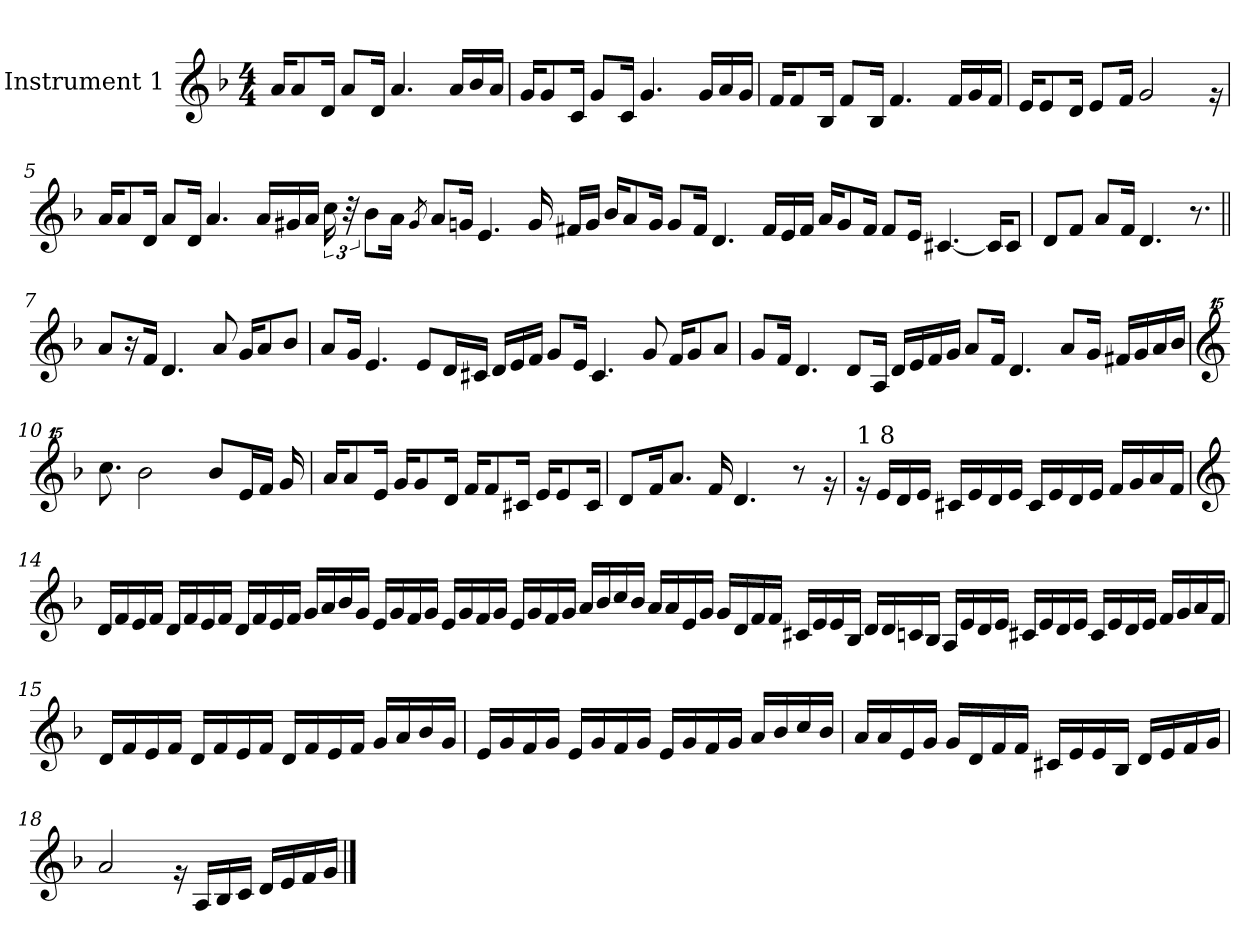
**kern
*part1
*staff1
*I"Instrument 1
*clefG2
*k[b-]
*F:
*M4/4
*MM110
=1
16a/KL
8a/
16d/Jk
8a/L
16d/Jk
4.a/
16a/LL
16b-/
16a/JJ
=2
16g/KL
8g/
16c/Jk
8g/L
16c/Jk
4.g/
16g/LL
16a/
16g/JJ
=3
16f/KL
8f/
16B-/Jk
8f/L
16B-/Jk
4.f/
16f/LL
16g/
16f/JJ
=4
16e/KL
8e/
16d/Jk
8e/L
16f/Jk
2g/
16rg
!!LO:LB:g=z
=5
16a/KL
8a/
16d/Jk
8a/L
16d/Jk
4.a/
16a/LL
16g#X/
16a/JJ
24cc\
48r
8b-\L
16a\Jk
8qg#/
8a/L
16gn/Jk
4.e/
16g/
16f#X/LL
16g/JJ
16b-/KL
8a/
16g/Jk
8g/L
16f#/Jk
4.d/
16f#/LL
16e/
16f#/JJ
16a/KL
8g/
16f#/Jk
8f#/L
16e/Jk
[4.c#X/
16c#/KL]
8c#/J
=6
8d/L
8f/J
8a/L
16f/Jk
4.d/
8.r
!!LO:LB:g=z
=7||
8a/L
16r
16f/Jk
4.d/
8a/
16g/KL
8a/
8b-/J
=8
8a/L
16g/Jk
4.e/
8e/L
16d/L
16c#X/JJ
16d/LL
16e/
16f/JJ
8g/L
16e/Jk
4.c#/
8g/
16f/KL
8g/
8a/J
=9
8g/L
16f/Jk
4.d/
8d/L
16A/Jk
16d/LL
16e/
16f/
16g/JJ
8a/L
16f/Jk
4.d/
8a/L
16g/Jk
16f#X/LL
16g/
16a/
16b-/JJ
!!LO:LB:g=z
=10
*clefG^^2
8.cccc\
2bbb-\
8bbb-/L
16eee/L
16fff/JJ
16ggg/
=11
16aaa/KL
8aaa/
16eee/Jk
16ggg/KL
8ggg/
16ddd/Jk
16fff/KL
8fff/
16ccc#X/Jk
16eee/KL
8eee/
16ccc#/Jk
=12
8ddd/L
16fff/K
8.aaa/J
16fff/
4.ddd/
8r
16rggg
=13
!LO:TX:a:t=1 8
16rggg
16eee/LL
16ddd/
16eee/JJ
16ccc#X/LL
16eee/
16ddd/
16eee/JJ
16ccc#/LL
16eee/
16ddd/
16eee/JJ
16fff/LL
16ggg/
16aaa/
16fff/JJ
!!LO:LB:g=z
=14
*clefG2
16d/LL
16f/
16e/
16f/JJ
16d/LL
16f/
16e/
16f/JJ
16d/LL
16f/
16e/
16f/JJ
16g/LL
16a/
16b-/
16g/JJ
16e/LL
16g/
16f/
16g/JJ
16e/LL
16g/
16f/
16g/JJ
16e/LL
16g/
16f/
16g/JJ
16a/LL
16b-/
16cc/
16b-/JJ
16a/LL
16a/
16e/
16g/JJ
16g/LL
16d/
16f/
16f/JJ
16c#X/LL
16e/
16e/
16B-/JJ
16d/LL
16d/
16cn/
16B-/JJ
16A/LL
16e/
16d/
16e/JJ
16c#X/LL
16e/
16d/
16e/JJ
16c#/LL
16e/
16d/
16e/JJ
16f/LL
16g/
16a/
16f/JJ
!!LO:LB:g=z
=15
16d/LL
16f/
16e/
16f/JJ
16d/LL
16f/
16e/
16f/JJ
16d/LL
16f/
16e/
16f/JJ
16g/LL
16a/
16b-/
16g/JJ
=16
16e/LL
16g/
16f/
16g/JJ
16e/LL
16g/
16f/
16g/JJ
16e/LL
16g/
16f/
16g/JJ
16a/LL
16b-/
16cc/
16b-/JJ
=17
16a/LL
16a/
16e/
16g/JJ
16g/LL
16d/
16f/
16f/JJ
16c#X/LL
16e/
16e/
16B-/JJ
16d/LL
16e/
16f/
16g/JJ
=18
2a/
16rg
16A/LL
16B-/
16c/JJ
16d/LL
16e/
16f/
16g/JJ
==
*-
